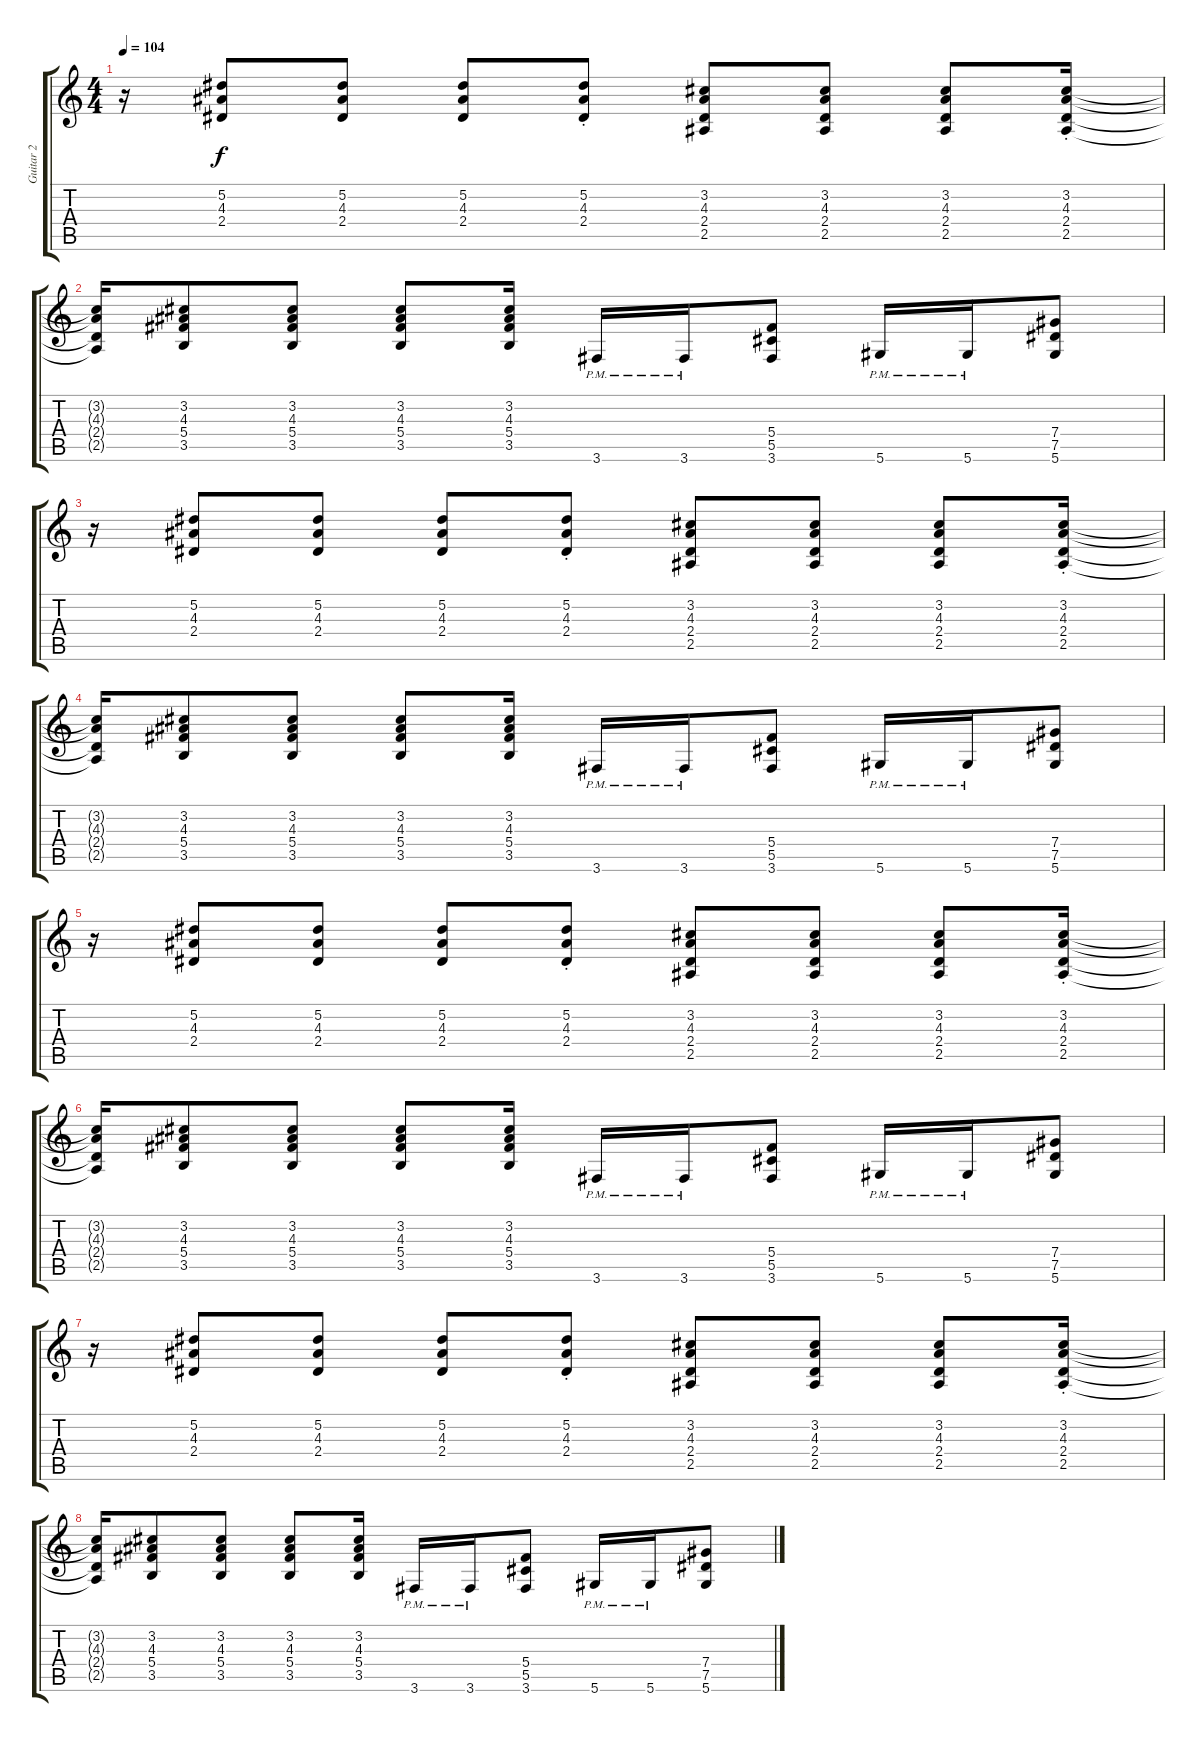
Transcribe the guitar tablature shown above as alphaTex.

\track ("Guitar 2" "Guitar 2") {instrument distortionguitar}
\staff {score tabs}
\tuning (Eb4 Bb3 Gb3 Db3 Ab2 Eb2) {hide}
\ts (4 4)
\tempo 104
\clef g2
\ks c
r.16{dy f} (5.2 4.3 2.4).8 (5.2 4.3 2.4).8 (5.2 4.3 2.4).8 (5.2{st} 4.3{st} 2.4{st}).8 (3.2 4.3 2.4 2.5).8 (3.2 4.3 2.4 2.5).8 (3.2 4.3 2.4 2.5).8 (3.2{st} 4.3{st} 2.4{st} 2.5{st}).16 |
(3.2{t} 4.3{t} 2.4{t} 2.5{t}).16 (3.2 4.3 5.4 3.5).8 (3.2 4.3 5.4 3.5).8 (3.2 4.3 5.4 3.5).8 (3.2 4.3 5.4 3.5).16 3.6{pm}.16 3.6{pm}.16 (5.4 5.5 3.6).8 5.6{pm}.16 5.6{pm}.16 (7.4 7.5 5.6).8 |
r.16 (5.2 4.3 2.4).8 (5.2 4.3 2.4).8 (5.2 4.3 2.4).8 (5.2{st} 4.3{st} 2.4{st}).8 (3.2 4.3 2.4 2.5).8 (3.2 4.3 2.4 2.5).8 (3.2 4.3 2.4 2.5).8 (3.2{st} 4.3{st} 2.4{st} 2.5{st}).16 |
(3.2{t} 4.3{t} 2.4{t} 2.5{t}).16 (3.2 4.3 5.4 3.5).8 (3.2 4.3 5.4 3.5).8 (3.2 4.3 5.4 3.5).8 (3.2 4.3 5.4 3.5).16 3.6{pm}.16 3.6{pm}.16 (5.4 5.5 3.6).8 5.6{pm}.16 5.6{pm}.16 (7.4 7.5 5.6).8 |
r.16 (5.2 4.3 2.4).8 (5.2 4.3 2.4).8 (5.2 4.3 2.4).8 (5.2{st} 4.3{st} 2.4{st}).8 (3.2 4.3 2.4 2.5).8 (3.2 4.3 2.4 2.5).8 (3.2 4.3 2.4 2.5).8 (3.2{st} 4.3{st} 2.4{st} 2.5{st}).16 |
(3.2{t} 4.3{t} 2.4{t} 2.5{t}).16 (3.2 4.3 5.4 3.5).8 (3.2 4.3 5.4 3.5).8 (3.2 4.3 5.4 3.5).8 (3.2 4.3 5.4 3.5).16 3.6{pm}.16 3.6{pm}.16 (5.4 5.5 3.6).8 5.6{pm}.16 5.6{pm}.16 (7.4 7.5 5.6).8 |
r.16 (5.2 4.3 2.4).8 (5.2 4.3 2.4).8 (5.2 4.3 2.4).8 (5.2{st} 4.3{st} 2.4{st}).8 (3.2 4.3 2.4 2.5).8 (3.2 4.3 2.4 2.5).8 (3.2 4.3 2.4 2.5).8 (3.2{st} 4.3{st} 2.4{st} 2.5{st}).16 |
(3.2{t} 4.3{t} 2.4{t} 2.5{t}).16 (3.2 4.3 5.4 3.5).8 (3.2 4.3 5.4 3.5).8 (3.2 4.3 5.4 3.5).8 (3.2 4.3 5.4 3.5).16 3.6{pm}.16 3.6{pm}.16 (5.4 5.5 3.6).8 5.6{pm}.16 5.6{pm}.16 (7.4 7.5 5.6).8
